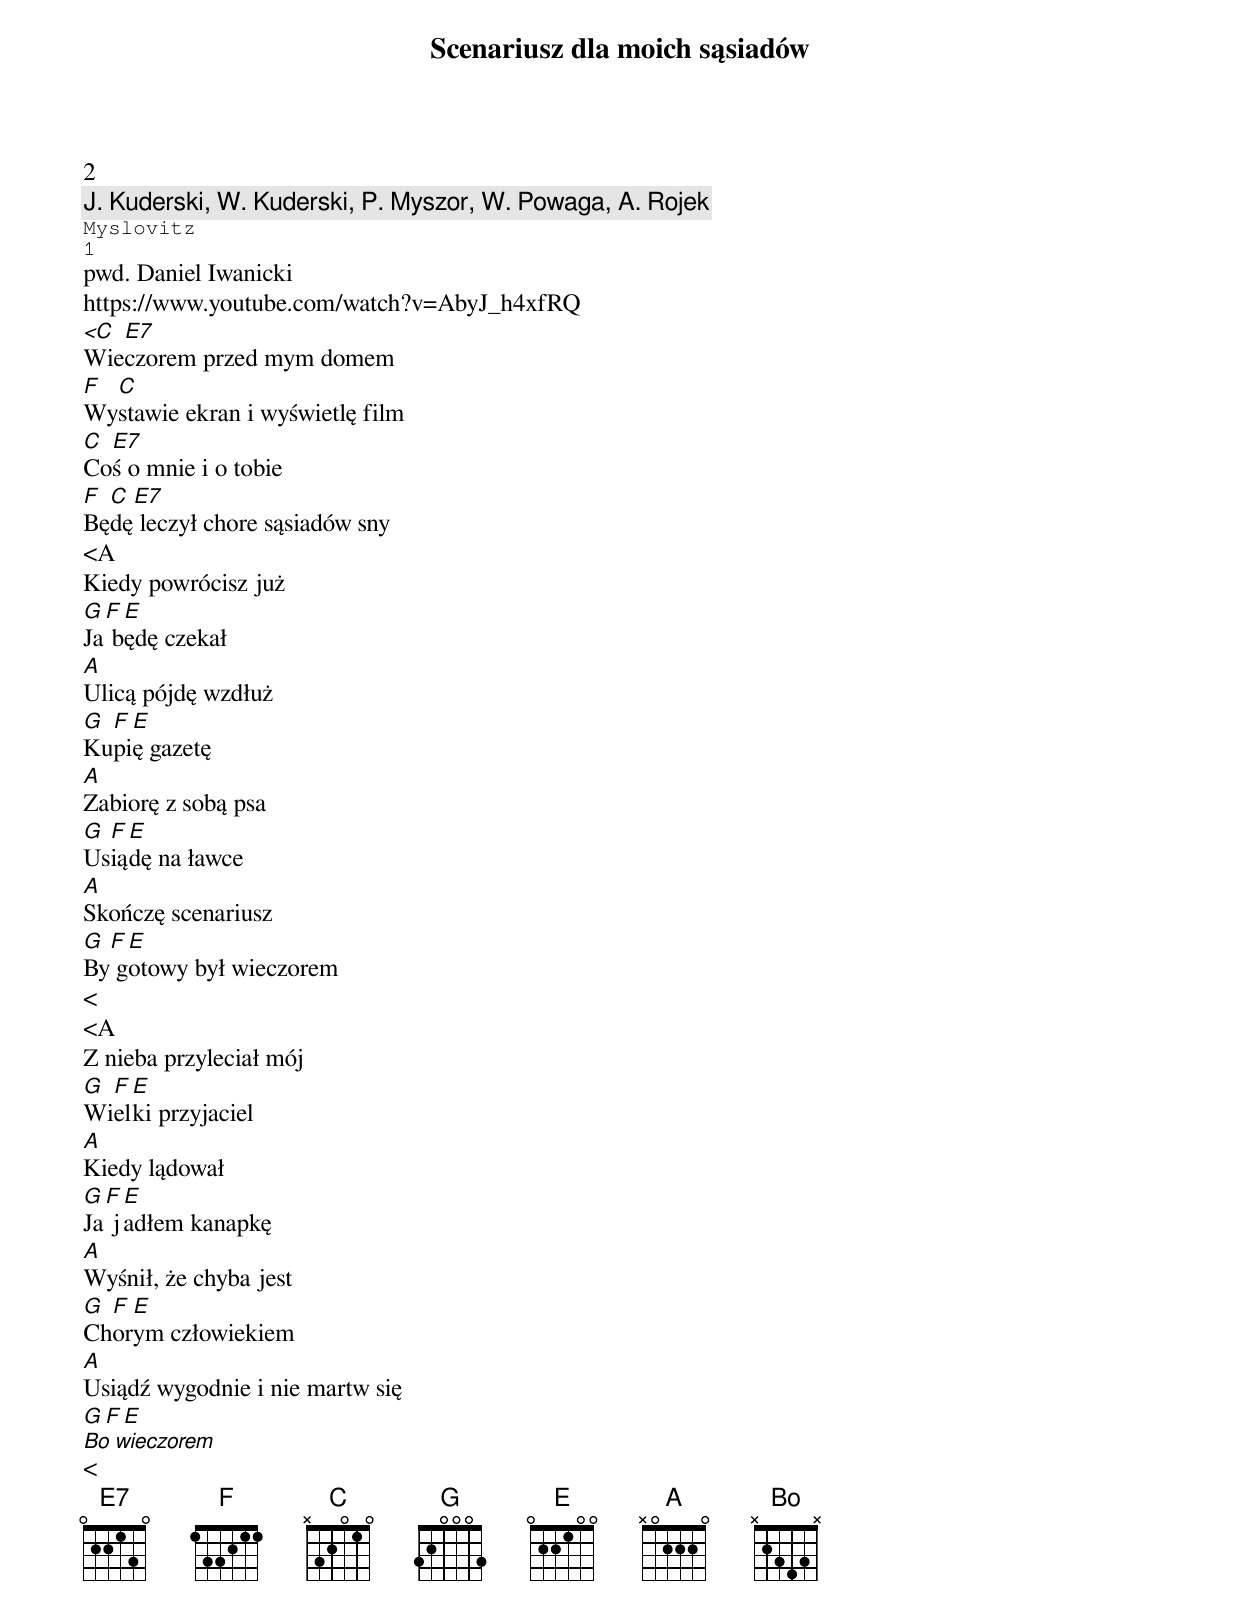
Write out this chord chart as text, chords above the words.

Scenariusz dla moich sąsiadów
2
J. Kuderski, W. Kuderski, P. Myszor, W. Powaga, A. Rojek
Myslovitz
1
pwd. Daniel Iwanicki
https://www.youtube.com/watch?v=AbyJ_h4xfRQ
<C E7
Wieczorem przed mym domem
F C
Wystawie ekran i wyświetlę film
C E7
Coś o mnie i o tobie
F C E7
Będę leczył chore sąsiadów sny
<A
Kiedy powrócisz już
G F E
Ja będę czekał
A
Ulicą pójdę wzdłuż
G F E
Kupię gazetę
A
Zabiorę z sobą psa
G F E
Usiądę na ławce
A
Skończę scenariusz
G F E
By gotowy był wieczorem
<
<A
Z nieba przyleciał mój
G F E
Wielki przyjaciel
A
Kiedy lądował
G F E
Ja jadłem kanapkę
A
Wyśnił, że chyba jest
G F E
Chorym człowiekiem
A
Usiądź wygodnie i nie martw się
G F E
Bo wieczorem
<
